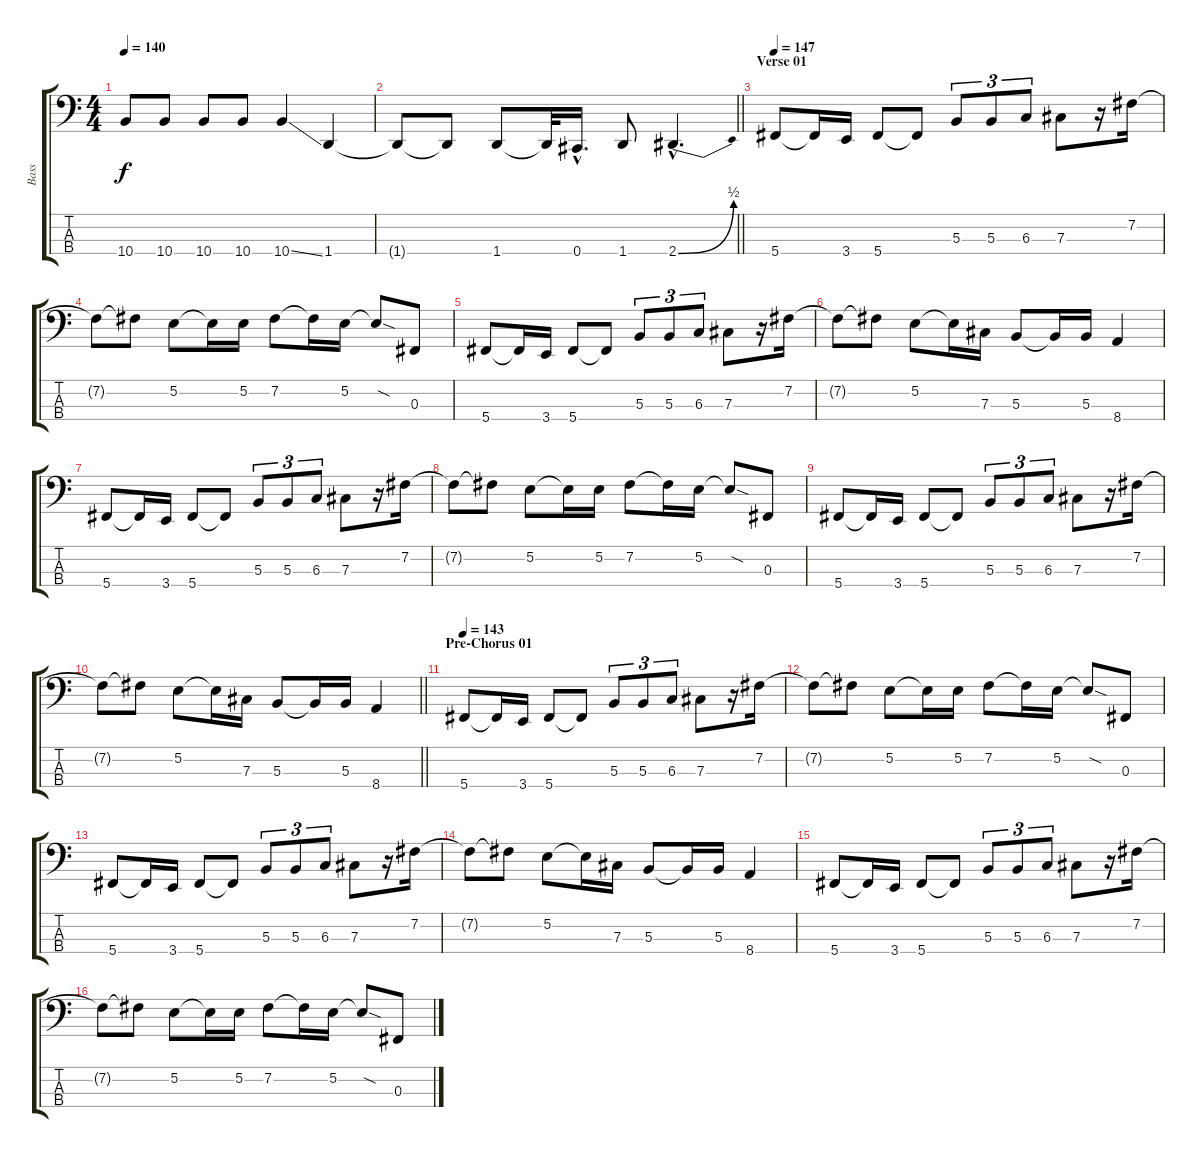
\track ("Bass" "Bass") {instrument electricbassfinger}
\staff {score tabs}
\tuning (E2 B1 Gb1 Db1) {hide}
\ts (4 4)
\tempo 140
\clef f4
\ks c
10.4.8{dy f} 10.4.8 10.4.8 10.4.8 10.4{ss}.4 1.4.4 |
\barLineRight lightlight
1.4{t}.8 1.4{t}.8 1.4.8 1.4{t}.32 0.4{hac}.16{d} 1.4.8 2.4{be (bend 0 0 60 2) hac}.4{d} |
\section ("" "Verse 01")
\tempo 147
5.4.8 5.4{t}.16 3.4.16 5.4.8 5.4{t}.8 5.3.8{tu (3 2)} 5.3.8{tu (3 2)} 6.3.8{tu (3 2)} 7.3.8 r.16 7.2.16 |
7.2{t}.8 7.2{t}.8 5.2.8 5.2{t}.16 5.2.16 7.2.8 7.2{t}.16 5.2.16 5.2{sod t}.8 0.3.8 |
5.4.8 5.4{t}.16 3.4.16 5.4.8 5.4{t}.8 5.3.8{tu (3 2)} 5.3.8{tu (3 2)} 6.3.8{tu (3 2)} 7.3.8 r.16 7.2.16 |
7.2{t}.8 7.2{t}.8 5.2.8 5.2{t}.16 7.3.16 5.3.8 5.3{t}.16 5.3.16 8.4.4 |
5.4.8 5.4{t}.16 3.4.16 5.4.8 5.4{t}.8 5.3.8{tu (3 2)} 5.3.8{tu (3 2)} 6.3.8{tu (3 2)} 7.3.8 r.16 7.2.16 |
7.2{t}.8 7.2{t}.8 5.2.8 5.2{t}.16 5.2.16 7.2.8 7.2{t}.16 5.2.16 5.2{sod t}.8 0.3.8 |
5.4.8 5.4{t}.16 3.4.16 5.4.8 5.4{t}.8 5.3.8{tu (3 2)} 5.3.8{tu (3 2)} 6.3.8{tu (3 2)} 7.3.8 r.16 7.2.16 |
\barLineRight lightlight
7.2{t}.8 7.2{t}.8 5.2.8 5.2{t}.16 7.3.16 5.3.8 5.3{t}.16 5.3.16 8.4.4 |
\section ("" "Pre-Chorus 01")
\tempo 143
5.4.8 5.4{t}.16 3.4.16 5.4.8 5.4{t}.8 5.3.8{tu (3 2)} 5.3.8{tu (3 2)} 6.3.8{tu (3 2)} 7.3.8 r.16 7.2.16 |
7.2{t}.8 7.2{t}.8 5.2.8 5.2{t}.16 5.2.16 7.2.8 7.2{t}.16 5.2.16 5.2{sod t}.8 0.3.8 |
5.4.8 5.4{t}.16 3.4.16 5.4.8 5.4{t}.8 5.3.8{tu (3 2)} 5.3.8{tu (3 2)} 6.3.8{tu (3 2)} 7.3.8 r.16 7.2.16 |
7.2{t}.8 7.2{t}.8 5.2.8 5.2{t}.16 7.3.16 5.3.8 5.3{t}.16 5.3.16 8.4.4 |
5.4.8 5.4{t}.16 3.4.16 5.4.8 5.4{t}.8 5.3.8{tu (3 2)} 5.3.8{tu (3 2)} 6.3.8{tu (3 2)} 7.3.8 r.16 7.2.16 |
7.2{t}.8 7.2{t}.8 5.2.8 5.2{t}.16 5.2.16 7.2.8 7.2{t}.16 5.2.16 5.2{sod t}.8 0.3.8
